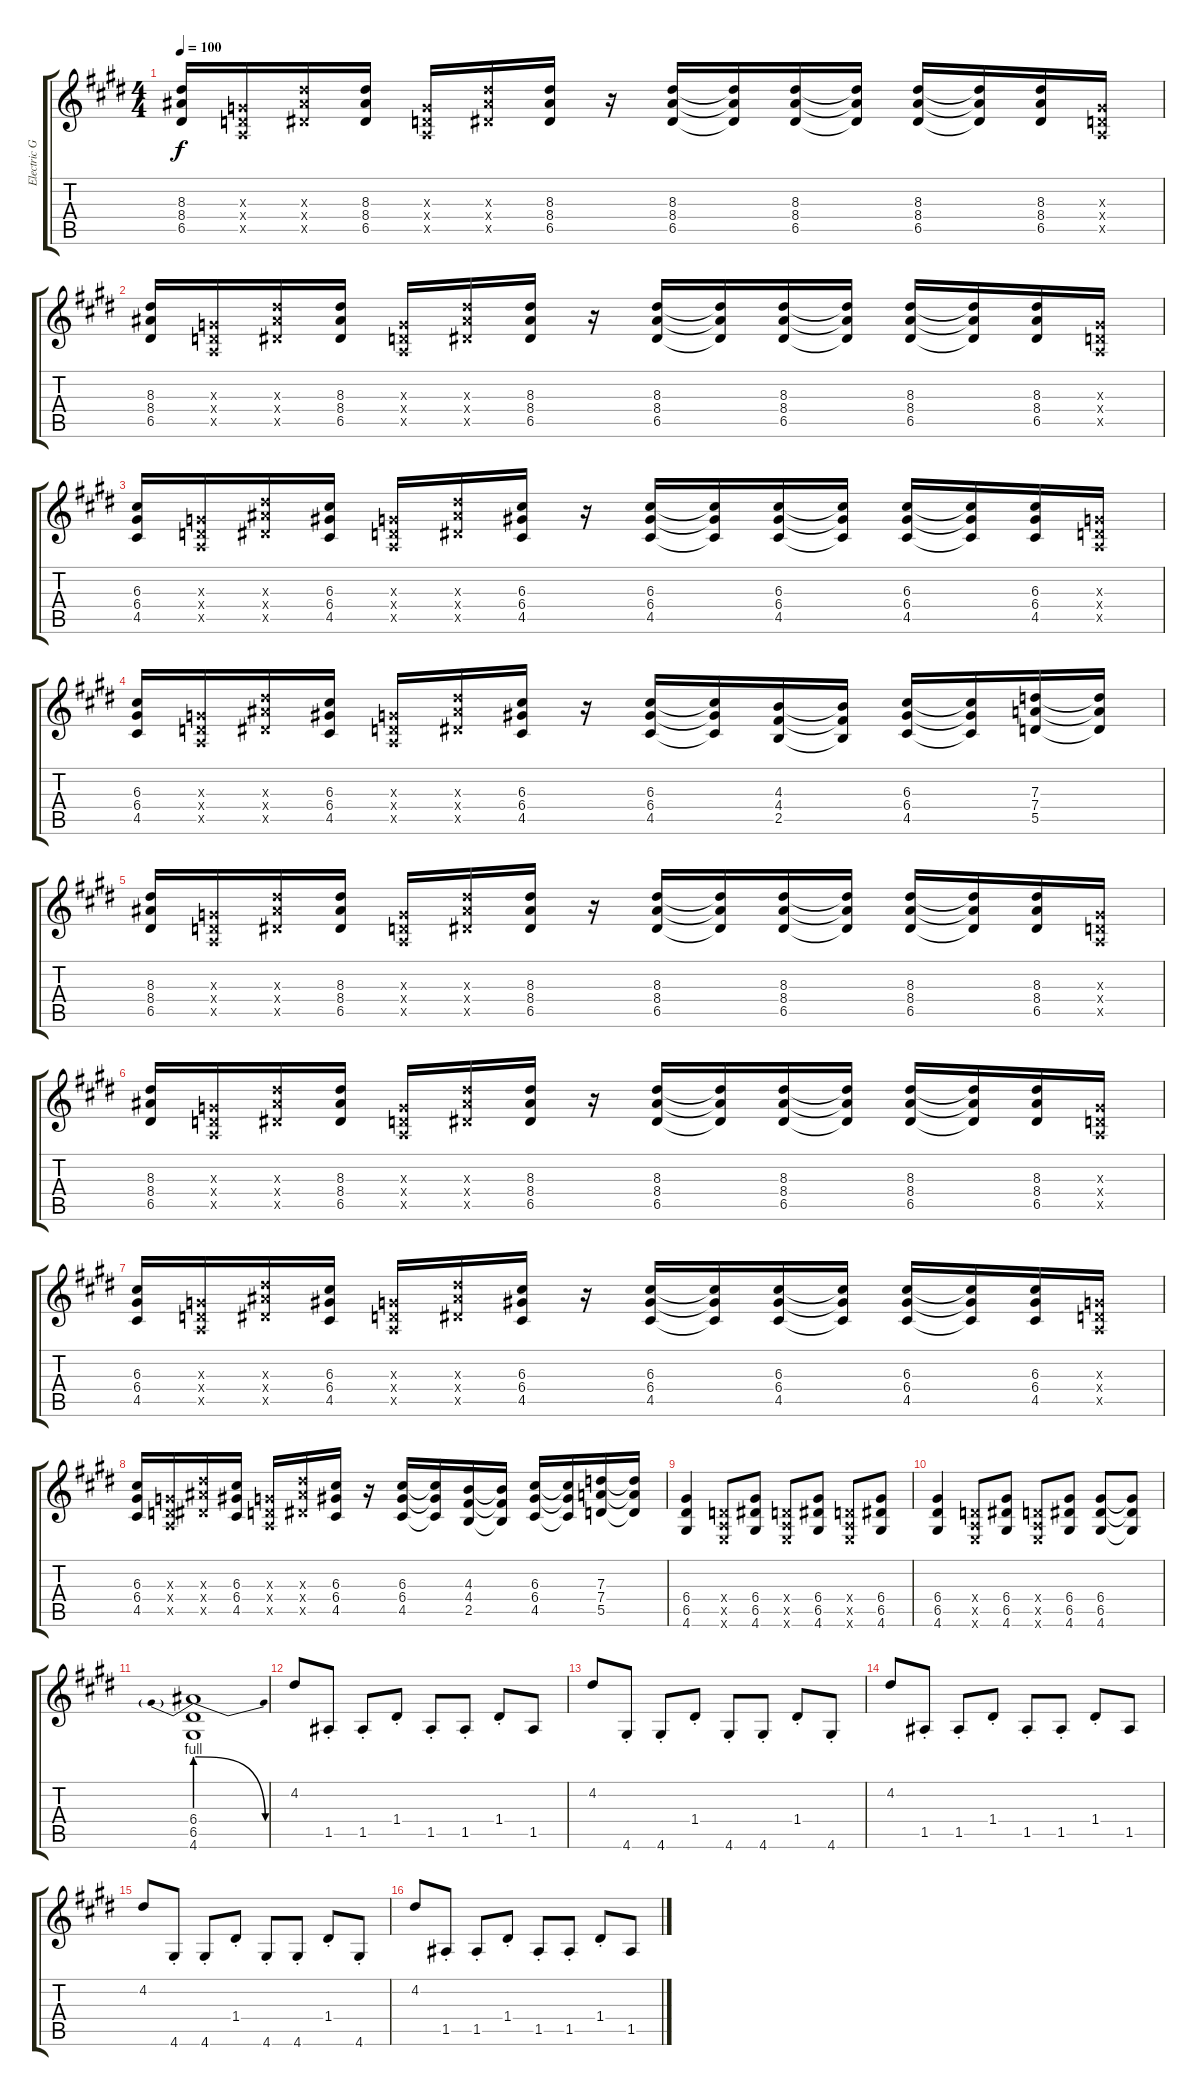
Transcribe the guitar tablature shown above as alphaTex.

\track ("Electric Guitar" "Electric G") {instrument overdrivenguitar}
\staff {score tabs}
\tuning (E4 B3 G3 D3 A2 E2) {hide}
\ts (4 4)
\tempo 100
\clef g2
\ks e
(8.3 8.4 6.5).16{dy f} (0.3{x} 0.4{x} 0.5{x}).16 (8.3{x} 8.4{x} 6.5{x}).16 (8.3 8.4 6.5).16 (0.3{x} 0.4{x} 0.5{x}).16 (8.3{x} 8.4{x} 6.5{x}).16 (8.3 8.4 6.5).16 r.16 (8.3 8.4 6.5).16 (8.3{t} 8.4{t} 6.5{t}).16 (8.3 8.4 6.5).16 (8.3{t} 8.4{t} 6.5{t}).16 (8.3 8.4 6.5).16 (8.3{t} 8.4{t} 6.5{t}).16 (8.3 8.4 6.5).16 (0.3{x} 0.4{x} 0.5{x}).16 |
(8.3 8.4 6.5).16 (0.3{x} 0.4{x} 0.5{x}).16 (8.3{x} 8.4{x} 6.5{x}).16 (8.3 8.4 6.5).16 (0.3{x} 0.4{x} 0.5{x}).16 (8.3{x} 8.4{x} 6.5{x}).16 (8.3 8.4 6.5).16 r.16 (8.3 8.4 6.5).16 (8.3{t} 8.4{t} 6.5{t}).16 (8.3 8.4 6.5).16 (8.3{t} 8.4{t} 6.5{t}).16 (8.3 8.4 6.5).16 (8.3{t} 8.4{t} 6.5{t}).16 (8.3 8.4 6.5).16 (0.3{x} 0.4{x} 0.5{x}).16 |
(6.3 6.4 4.5).16 (0.3{x} 0.4{x} 0.5{x}).16 (8.3{x} 8.4{x} 6.5{x}).16 (6.3 6.4 4.5).16 (0.3{x} 0.4{x} 0.5{x}).16 (8.3{x} 8.4{x} 6.5{x}).16 (6.3 6.4 4.5).16 r.16 (6.3 6.4 4.5).16 (6.3{t} 6.4{t} 4.5{t}).16 (6.3 6.4 4.5).16 (6.3{t} 6.4{t} 4.5{t}).16 (6.3 6.4 4.5).16 (6.3{t} 6.4{t} 4.5{t}).16 (6.3 6.4 4.5).16 (0.3{x} 0.4{x} 0.5{x}).16 |
(6.3 6.4 4.5).16 (0.3{x} 0.4{x} 0.5{x}).16 (8.3{x} 8.4{x} 6.5{x}).16 (6.3 6.4 4.5).16 (0.3{x} 0.4{x} 0.5{x}).16 (8.3{x} 8.4{x} 6.5{x}).16 (6.3 6.4 4.5).16 r.16 (6.3 6.4 4.5).16 (6.3{t} 6.4{t} 4.5{t}).16 (4.3 4.4 2.5).16 (4.3{t} 4.4{t} 2.5{t}).16 (6.3 6.4 4.5).16 (6.3{t} 6.4{t} 4.5{t}).16 (7.3 7.4 5.5).16 (7.3{t} 7.4{t} 5.5{t}).16 |
(8.3 8.4 6.5).16 (0.3{x} 0.4{x} 0.5{x}).16 (8.3{x} 8.4{x} 6.5{x}).16 (8.3 8.4 6.5).16 (0.3{x} 0.4{x} 0.5{x}).16 (8.3{x} 8.4{x} 6.5{x}).16 (8.3 8.4 6.5).16 r.16 (8.3 8.4 6.5).16 (8.3{t} 8.4{t} 6.5{t}).16 (8.3 8.4 6.5).16 (8.3{t} 8.4{t} 6.5{t}).16 (8.3 8.4 6.5).16 (8.3{t} 8.4{t} 6.5{t}).16 (8.3 8.4 6.5).16 (0.3{x} 0.4{x} 0.5{x}).16 |
(8.3 8.4 6.5).16 (0.3{x} 0.4{x} 0.5{x}).16 (8.3{x} 8.4{x} 6.5{x}).16 (8.3 8.4 6.5).16 (0.3{x} 0.4{x} 0.5{x}).16 (8.3{x} 8.4{x} 6.5{x}).16 (8.3 8.4 6.5).16 r.16 (8.3 8.4 6.5).16 (8.3{t} 8.4{t} 6.5{t}).16 (8.3 8.4 6.5).16 (8.3{t} 8.4{t} 6.5{t}).16 (8.3 8.4 6.5).16 (8.3{t} 8.4{t} 6.5{t}).16 (8.3 8.4 6.5).16 (0.3{x} 0.4{x} 0.5{x}).16 |
(6.3 6.4 4.5).16 (0.3{x} 0.4{x} 0.5{x}).16 (8.3{x} 8.4{x} 6.5{x}).16 (6.3 6.4 4.5).16 (0.3{x} 0.4{x} 0.5{x}).16 (8.3{x} 8.4{x} 6.5{x}).16 (6.3 6.4 4.5).16 r.16 (6.3 6.4 4.5).16 (6.3{t} 6.4{t} 4.5{t}).16 (6.3 6.4 4.5).16 (6.3{t} 6.4{t} 4.5{t}).16 (6.3 6.4 4.5).16 (6.3{t} 6.4{t} 4.5{t}).16 (6.3 6.4 4.5).16 (0.3{x} 0.4{x} 0.5{x}).16 |
(6.3 6.4 4.5).16 (0.3{x} 0.4{x} 0.5{x}).16 (8.3{x} 8.4{x} 6.5{x}).16 (6.3 6.4 4.5).16 (0.3{x} 0.4{x} 0.5{x}).16 (8.3{x} 8.4{x} 6.5{x}).16 (6.3 6.4 4.5).16 r.16 (6.3 6.4 4.5).16 (6.3{t} 6.4{t} 4.5{t}).16 (4.3 4.4 2.5).16 (4.3{t} 4.4{t} 2.5{t}).16 (6.3 6.4 4.5).16 (6.3{t} 6.4{t} 4.5{t}).16 (7.3 7.4 5.5).16 (7.3{t} 7.4{t} 5.5{t}).16 |
(6.4 6.5 4.6).4 (0.4{x} 0.5{x} 0.6{x}).8 (6.4 6.5 4.6).8 (0.4{x} 0.5{x} 0.6{x}).8 (6.4 6.5 4.6).8 (0.4{x} 0.5{x} 0.6{x}).8 (6.4 6.5 4.6).8 |
(6.4 6.5 4.6).4 (0.4{x} 0.5{x} 0.6{x}).8 (6.4 6.5 4.6).8 (0.4{x} 0.5{x} 0.6{x}).8 (6.4 6.5 4.6).8 (6.4 6.5 4.6).8 (6.4{t} 6.5{t} 4.6{t}).8 |
(6.4{be (prebendrelease 0 4 60 0)} 6.5 4.6).1 |
4.2.8{instrument electricguitarclean} 1.5{st}.8 1.5{st}.8 1.4{st}.8 1.5{st}.8 1.5{st}.8 1.4{st}.8 1.5.8 |
4.2.8 4.6{st}.8 4.6{st}.8 1.4{st}.8 4.6{st}.8 4.6{st}.8 1.4{st}.8 4.6{st}.8 |
4.2.8{instrument electricguitarclean} 1.5{st}.8 1.5{st}.8 1.4{st}.8 1.5{st}.8 1.5{st}.8 1.4{st}.8 1.5.8 |
4.2.8 4.6{st}.8 4.6{st}.8 1.4{st}.8 4.6{st}.8 4.6{st}.8 1.4{st}.8 4.6{st}.8 |
4.2.8{instrument electricguitarclean} 1.5{st}.8 1.5{st}.8 1.4{st}.8 1.5{st}.8 1.5{st}.8 1.4{st}.8 1.5.8
